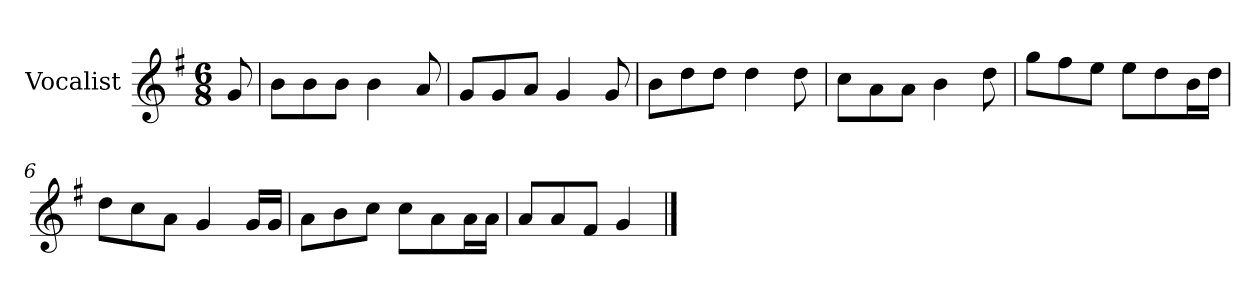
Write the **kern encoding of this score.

**kern
*part1
*staff1
*I"Vocalist
*k[f#]
*G:
*M6/8
=
8g
=1
8bL
8b
8bJ
4b
8a
=2
8gL
8g
8aJ
4g
8g
=3
8bL
8dd
8ddJ
4dd
8dd
=4
8ccL
8a
8aJ
4b
8dd
=5
8ggL
8ff#
8eeJ
8eeL
8dd
16bL
16ddJJ
=6
8ddL
8cc
8aJ
4g
16gLL
16gJJ
=7
8aL
8b
8ccJ
8ccL
8a
16aL
16aJJ
=8
8aL
8a
8f#J
4g
==
*-
